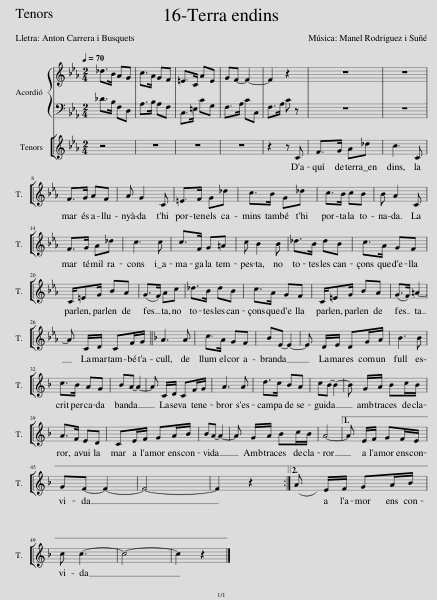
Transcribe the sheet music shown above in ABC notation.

X:1
%%score { 1 | 2 } 3
L:1/8
Q:1/4=70
M:2/4
I:linebreak $
K:Eb
V:1 treble
V:2 bass
V:3 treble
V:1
 _d>B AG | c>A GF | =E>C AE | GF- F2- | F2 z2 | %5
 z4 | z4 |$ z4 | z4 | z4 | %10
 z4 | z4 | z4 |$ z4 | z4 | %15
 z4 | z4 | z4 | z4 |$ z4 | %20
 z4 | z4 | z4 | z4 | z4 |$ %25
 z4 ||[K:F] z4 | z4 | z4 | z4 | %30
 z4 |$ z4 | z4 | z4 | z4 | %35
 z4 | z4 | z4 |$ z4 | z4 | %40
 z4 | z4 | z4 |1 z4 |$ z4 | %45
 z4 | z4 :|2 z4 |$ z4 | z4 | %50
 z4 |] %51
V:2
 _D>B, F,D, | A,>B, A,F, | C,>=E, CG, | F,>A, CC, | F,>A, C z | %5
 z4 | z4 |$ z4 | z4 | z4 | %10
 z4 | z4 | z4 |$ z4 | z4 | %15
 z4 | z4 | z4 | z4 |$ z4 | %20
 z4 | z4 | z4 | z4 | z4 |$ %25
 z4 ||[K:F] z4 | z4 | z4 | z4 | %30
 z4 |$ z4 | z4 | z4 | z4 | %35
 z4 | z4 | z4 |$ z4 | z4 | %40
 z4 | z4 | z4 |1 z4 |$ z4 | %45
 z4 | z4 :|2 z4 |$ z4 | z4 | %50
 z4 |] %51
V:3
 z4 | z4 | z4 | z4 | z2 z C | %5
 F>G A_d | c3 C |$ F>G AF | A G2 C | =E>F G_d | %10
 c>B G_d | c>B cB | B A2 C |$ F>G A_d | c3 c | %15
 c>F G=A | c B2 B | _d>B dB | c>A GF |$ C/=EG/ BA | %20
 (G>F) Ac | _d>B dB | c>A GF | C/=EG/ BA | (G>F) =A2- |$ %25
 A C/D/ CF/G/ ||[K:F] A3 A | c>A GF | BE- E2- | E D/E/ DG/A/ | %30
 B3 B |$ c>B AG | BA- A2- | A C/D/ CF/G/ | A3 A | %35
 d>c BA | cB- B2- | B G/A/ Bc/B/ |$ A>F ED | CE/F/ GA/B/ | %40
 BA- A2- | A G/A/ Bc/B/ | A4- |1 A E/F/ GF/E/ |$ GF- F2- | %45
 F4- | F2 z2 :|2 A (E/F/) GA/B/ |$ c c3- | c4- | %50
 c2 z2 |] %51
